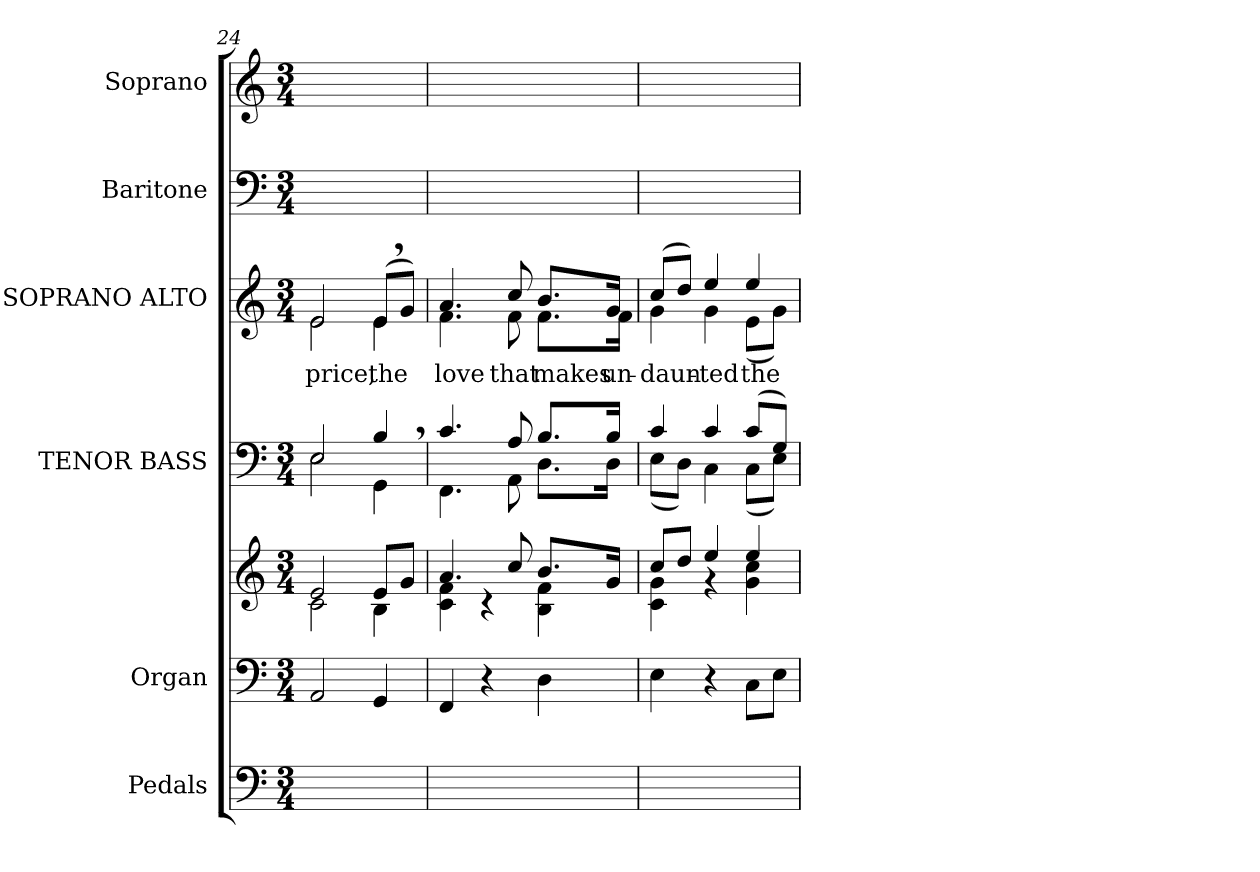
**kern	**kern	**kern	**kern	**kern	**text	**kern	**kern
*part6	*part5	*part5	*part4	*part3	*part3	*part2	*part1
*staff7	*staff6	*staff5	*staff4	*staff3	*staff3	*staff2	*staff1
*I"Pedals	*I"Organ	*	*I"TENOR BASS	*I"SOPRANO ALTO	*	*I"Baritone	*I"Soprano
*I'Ped.	*I'Org.	*	*I'B.	*I'S.	*	*I'Bar.	*I'S.
*clefF4	*clefF4	*clefG2	*clefF4	*clefG2	*	*clefF4	*clefG2
*k[]	*k[]	*k[]	*k[]	*k[]	*	*k[]	*k[]
*C:	*C:	*C:	*C:	*C:	*	*C:	*C:
*M3/4	*M3/4	*M3/4	*M3/4	*M3/4	*	*M3/4	*M3/4
=24	=24	=24	=24	=24	=24	=24	=24
*	*	*^	*^	*^	*	*	*
!	!	!	!	!	!	!	!	!LO:LY:b:color=#000000	!	!
2AAi/yy	2AAi/	2ei/	2ci\	2Ei/	2Ei\	2ei/	2ei\	price,	2Ei\yy	2ei/yy
!	!	!	!	!	!	!	!	!LO:LY:b:color=#000000	!	!
4GGi/yy	4GGi/	8ei/L	4Bi\	4B,i/	4GGi\	(8e,i/L	4ei\	the	(8E,i\Lyy	(8e,i/Lyy
.	.	8gi/J	.	.	.	8gi/J)	.	.	8Gi\Jyy)	8gi/Jyy)
=25	=25	=25	=25	=25	=25	=25	=25	=25	=25	=25
!	!	!	!	!	!	!	!	!LO:LY:b:color=#000000	!	!
4FFi/yy	4FFi/	4.ai/	4ci\ 4fi	4.ci/	4.FFi\	4.ai/	4.fi\	love	4.Ai\yy	4.ai/yy
4ryy	4r	.	4r	.	.	.	.	.	.	.
!	!	!	!	!	!	!	!	!LO:LY:b:color=#000000	!	!
.	.	8cci/	.	8Ai/	8AAi\	8cci/	8fi\	that	8ci\yy	8cci\yy
!	!	!	!	!	!	!	!	!LO:LY:b:color=#000000	!	!
4Di\yy	4Di\	8.bi/L	4Bi\ 4fi	8.Bi/L	8.Di\L	8.bi/L	8.fi\L	makes	8.Bi\Lyy	8.bi/Lyy
!	!	!	!	!	!	!	!	!LO:LY:b:color=#000000	!	!
.	.	16gi/Jk	.	16Bi/Jk	16Di\Jk	16gi/Jk	16fi\Jk	un-	16Gi\Jkyy	16gi/Jkyy
=26	=26	=26	=26	=26	=26	=26	=26	=26	=26	=26
!	!	!	!	!	!	!	!	!LO:LY:b:color=#000000	!	!
4Ei\yy	4Ei\	8cci/L	4ci\ 4gi	4ci/	(8Ei\L	(8cci/L	4gi\	-daun-	(8ci\Lyy	(8cci\Lyy
.	.	8ddi/J	.	.	8Di\J)	8ddi/J)	.	.	8di\Jyy)	8ddi\Jyy)
!	!	!	!	!	!	!	!	!LO:LY:b:color=#000000	!	!
4ryy	4r	4eei/	4r	4ci/	4Ci\	4eei/	4gi\	-ted	4ei\yy	4eei\yy
!	!	!	!	!	!	!	!	!LO:LY:b:color=#000000	!	!
8Ci\Lyy	8Ci\L	4eei/	4gi\ 4cci	(8ci/L	(8Ci\L	4eei/	(8ei\L	the	4ei\yy	4eei\yy
8Ei\Jyy	8Ei\J	.	.	8Gi/J)	8Ei\J)	.	8gi\J)	.	.	.
*	*	*v	*v	*	*	*v	*v	*	*	*
*	*	*	*v	*v	*	*	*	*
=	=	=	=	=	=	=	=
*-	*-	*-	*-	*-	*-	*-	*-
